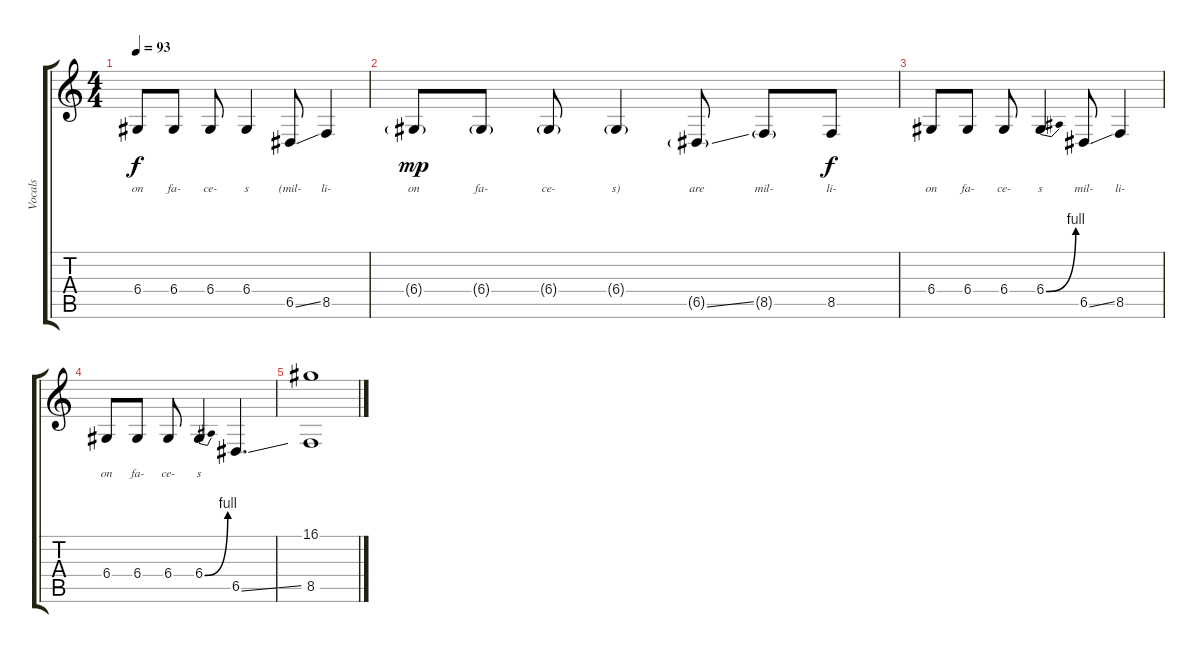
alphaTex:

\track ("Vocals" "Vocals") {instrument oboe}
\staff {score tabs}
\tuning (E4 B3 G3 D3 A2 D2) {hide}
\ts (4 4)
\tempo 93
\clef g2
\ks c
6.4.8{lyrics (0 "") lyrics (1 "on") lyrics (2 "") lyrics (3 "") lyrics (4 "") dy f} 6.4.8{lyrics (0 "") lyrics (1 "fa-") lyrics (2 "") lyrics (3 "") lyrics (4 "")} 6.4.8{lyrics (0 "") lyrics (1 "ce-") lyrics (2 "") lyrics (3 "") lyrics (4 "")} 6.4.4{lyrics (0 "") lyrics (1 "s") lyrics (2 "") lyrics (3 "") lyrics (4 "")} 6.5{ss}.8{lyrics (0 "") lyrics (1 "(mil-") lyrics (2 "") lyrics (3 "") lyrics (4 "")} 8.5.4{lyrics (0 "") lyrics (1 "li-") lyrics (2 "") lyrics (3 "") lyrics (4 "")} |
6.4{g}.8{lyrics (0 "") lyrics (1 "on") lyrics (2 "") lyrics (3 "") lyrics (4 "") dy mp} 6.4{g}.8{lyrics (0 "") lyrics (1 "fa-") lyrics (2 "") lyrics (3 "") lyrics (4 "")} 6.4{g}.8{lyrics (0 "") lyrics (1 "ce-") lyrics (2 "") lyrics (3 "") lyrics (4 "")} 6.4{g}.4{lyrics (0 "") lyrics (1 "s)") lyrics (2 "") lyrics (3 "") lyrics (4 "")} 6.5{ss g}.8{lyrics (0 "") lyrics (1 "are") lyrics (2 "") lyrics (3 "") lyrics (4 "")} 8.5{g}.8{lyrics (0 "") lyrics (1 "mil-") lyrics (2 "") lyrics (3 "") lyrics (4 "")} 8.5.8{lyrics (0 "") lyrics (1 "li-") lyrics (2 "") lyrics (3 "") lyrics (4 "") dy f} |
6.4.8{lyrics (0 "") lyrics (1 "on") lyrics (2 "") lyrics (3 "") lyrics (4 "")} 6.4.8{lyrics (0 "") lyrics (1 "fa-") lyrics (2 "") lyrics (3 "") lyrics (4 "")} 6.4.8{lyrics (0 "") lyrics (1 "ce-") lyrics (2 "") lyrics (3 "") lyrics (4 "")} 6.4{be (bend 0 0 60 4)}.4{lyrics (0 "") lyrics (1 "s") lyrics (2 "") lyrics (3 "") lyrics (4 "")} 6.5{ss}.8{lyrics (0 "") lyrics (1 "mil-") lyrics (2 "") lyrics (3 "") lyrics (4 "")} 8.5.4{lyrics (0 "") lyrics (1 "li-") lyrics (2 "") lyrics (3 "") lyrics (4 "")} |
6.4.8{lyrics (0 "") lyrics (1 "on") lyrics (2 "") lyrics (3 "") lyrics (4 "")} 6.4.8{lyrics (0 "") lyrics (1 "fa-") lyrics (2 "") lyrics (3 "") lyrics (4 "")} 6.4.8{lyrics (0 "") lyrics (1 "ce-") lyrics (2 "") lyrics (3 "") lyrics (4 "")} 6.4{be (bend 0 0 60 4)}.4{lyrics (0 "") lyrics (1 "s") lyrics (2 "") lyrics (3 "") lyrics (4 "")} 6.5{ss}.4{d} |
(16.1 8.5).1
